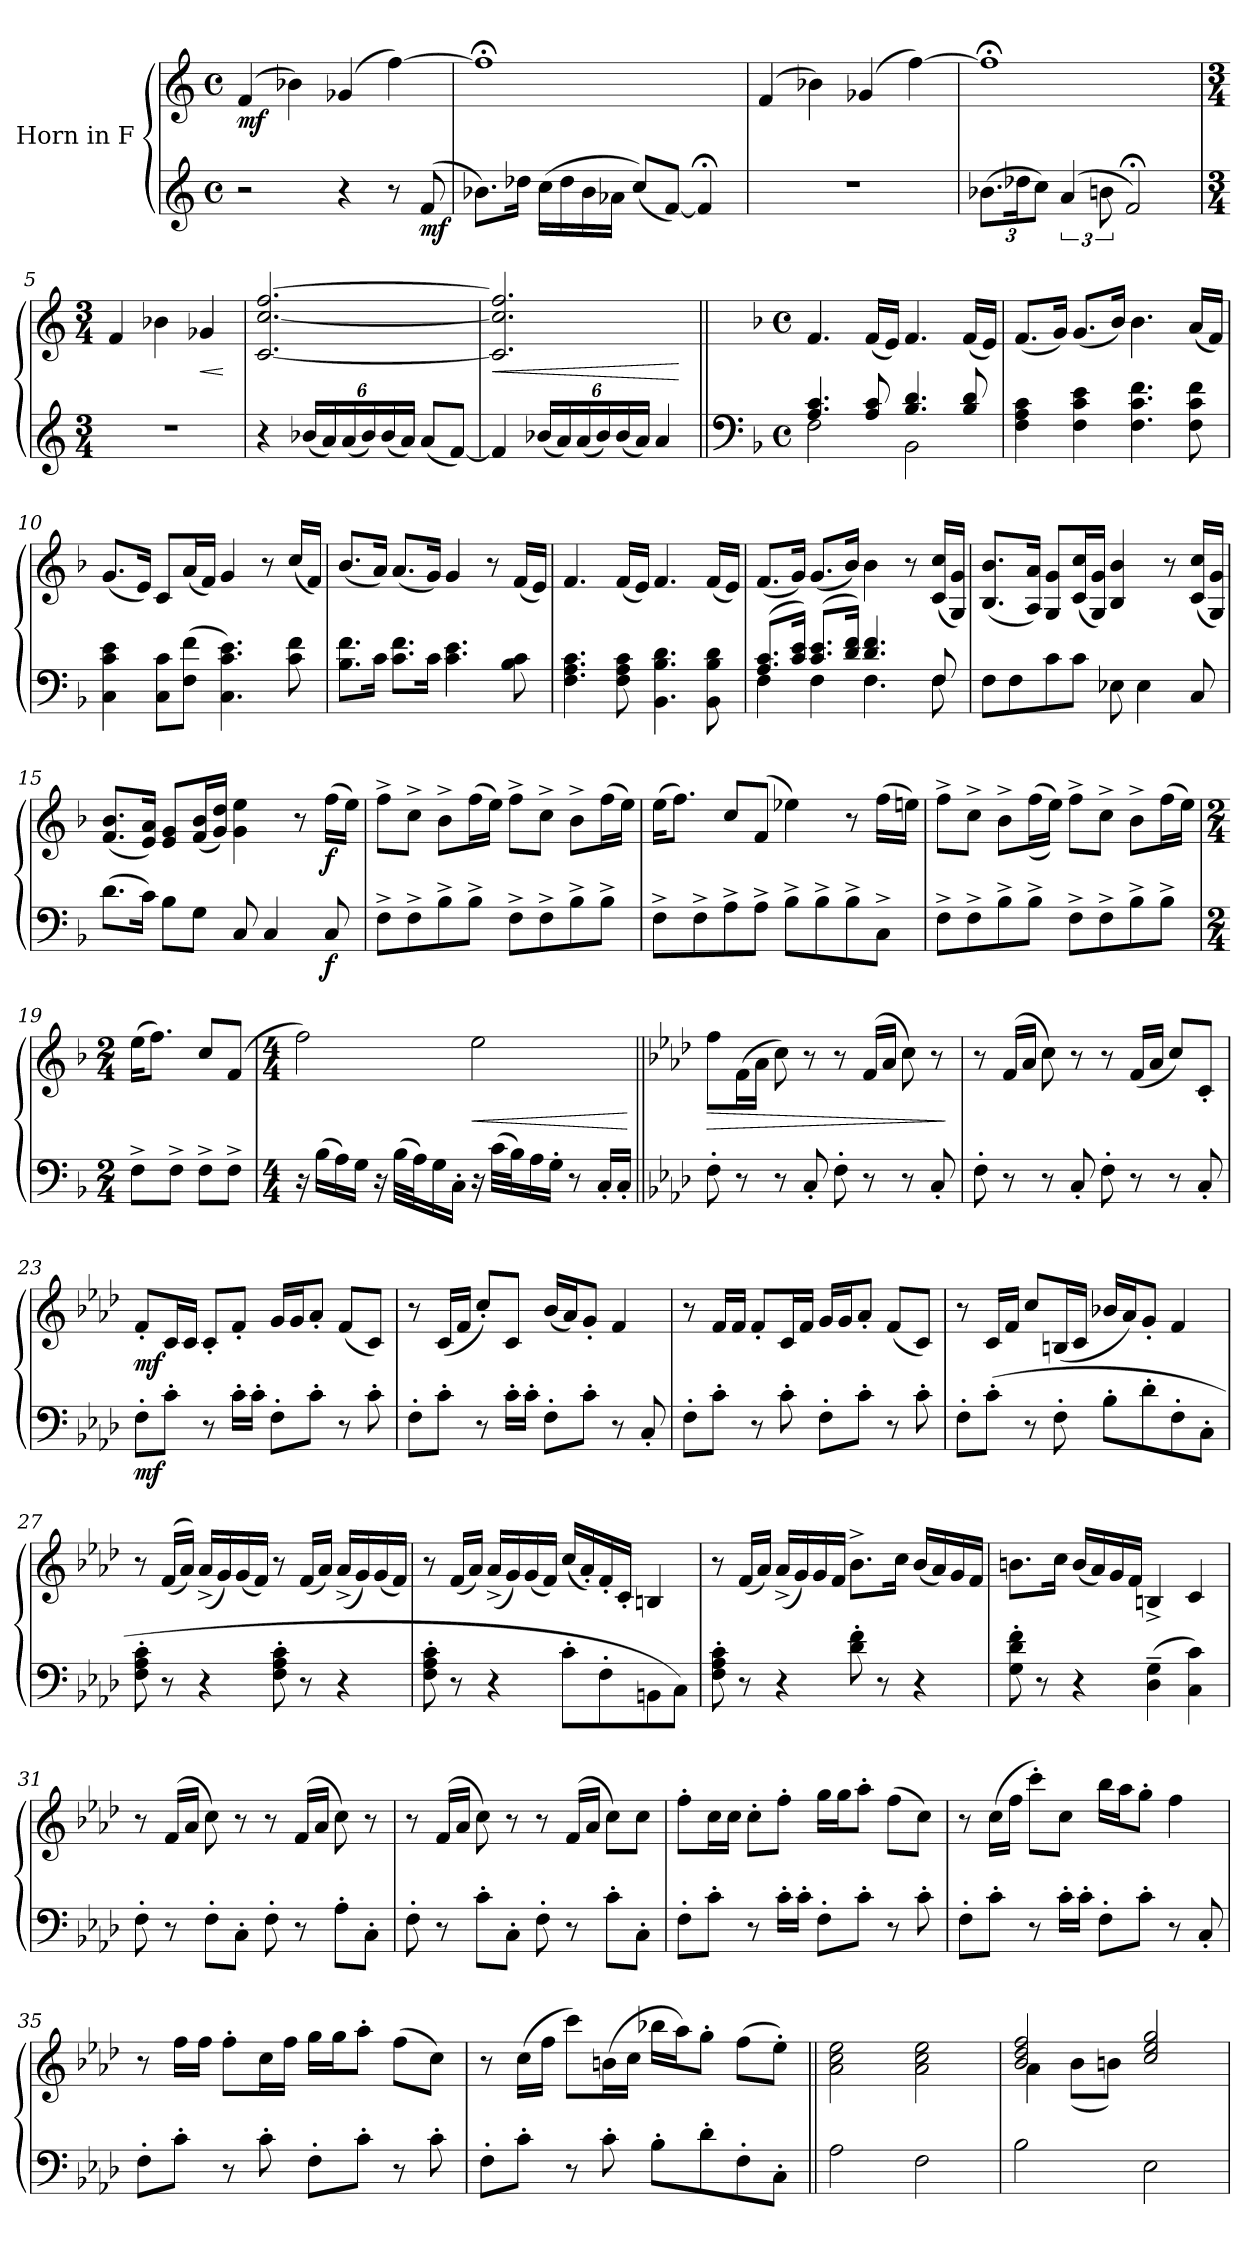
**kern	**dynam	**kern	**dynam
*part2	*part2	*part1	*part1
*staff2	*staff2	*staff1	*staff1
*I"Horn in F	*	*I"Horn in F	*
*clefG2	*	*clefG2	*
*ITrd4c7	*	*ITrd4c7	*
*k[b-]	*	*k[b-]	*
*M4/4	*	*M4/4	*
*met(c)	*	*met(c)	*
*MM60	*	*MM60	*
=1	=1	=1	=1
!	!	!	!LO:DY:b
2r	.	(4B-/	mf
.	.	4e-X\)	.
4r	.	(4c-X/	.
8r	.	[4b-\)	.
!	!LO:DY:b	!	!
(8B-/	mf	.	.
=2	=2	=2	=2
8.e-X\L)	.	1b-;<]	.
16g-X\Jk	.	.	.
(16f\LL	.	.	.
16g-\	.	.	.
16e-\	.	.	.
16d-X\JJ	.	.	.
(8f/L)	.	.	.
[8B-/J)	.	.	.
4B-;</]	.	.	.
=3	=3	=3	=3
1r	.	(4B-/	.
.	.	4e-X\)	.
.	.	(4c-X/	.
.	.	[4b-\)	.
=4	=4	=4	=4
*Xbrackettup	*	*	*
(12.e-X\L	.	1b-;<]	.
24g-X\K	.	.	.
12f\J)	.	.	.
*brackettup	*	*	*
(6d/	.	.	.
12en\	.	.	.
2B-;</)	.	.	.
=5	=5	=5	=5
*M3/4	*	*M3/4	*
2.r	.	4B-/	.
.	.	4e-X\	.
!	!	!	!LO:HP:b
.	.	4c-X/	<
.	.	.	[
!!LO:LB:g=z
=6	=6	=6	=6
4r	.	[2.F/ [2.f/ [2.b-/	.
*Xbrackettup	*	*	*
(24e-X/LL	.	.	.
24d/)	.	.	.
(24d/	.	.	.
24e-/)	.	.	.
(24e-/	.	.	.
24d/JJ)	.	.	.
(8d/L	.	.	.
[8B-/J)	.	.	.
=7	=7	=7	=7
!	!	!	!LO:HP:b
4B-/]	.	2.F/] 2.f/] 2.b-/]	<
(24e-X/LL	.	.	.
24d/)	.	.	.
(24d/	.	.	.
24e-/)	.	.	.
(24e-/	.	.	.
24d/JJ)	.	.	.
4d/	.	.	.
.	.	.	[
=8||	=8||	=8||	=8||
*clefF4	*	*	*
*k[b-e-]	*	*k[b-e-]	*
*M4/4	*	*M4/4	*
*met(c)	*	*met(c)	*
*^	*	*	*
4.D/ 4.F/	2BB-\	.	4.B-/	.
8D/ 8F/	.	.	(16B-/LL	.
.	.	.	16A/JJ)	.
4.E-/ 4.G/	2EE-\	.	4.B-/	.
8E-/ 8G/	.	.	(16B-/LL	.
.	.	.	16A/JJ)	.
*v	*v	*	*	*
=9	=9	=9	=9
4BB-\ 4D\ 4F\	.	(8.B-/L	.
.	.	16c/Jk)	.
4BB-\ 4F\ 4A\	.	(8.c/L	.
.	.	16e-/Jk)	.
4.BB-\ 4.F\ 4.B-\	.	4.e-\	.
8BB-\ 8F\ 8B-\	.	(16d/LL	.
.	.	16B-/JJ)	.
!!LO:LB:g=z
=10	=10	=10	=10
4FF\ 4F\ 4A\	.	(8.c/L	.
.	.	16A/Jk)	.
8FF\ 8F\L	.	8F/L	.
(8BB-\ 8B-\J	.	(16d/L	.
.	.	16B-/JJ)	.
4.FF\ 4.F\ 4.A\)	.	4c/	.
.	.	8r	.
8F\ 8B-\	.	(16f/LL	.
.	.	16B-/JJ)	.
=11	=11	=11	=11
8.E-\ 8.B-\L	.	(8.e-/L	.
16F\Jk	.	16d/Jk)	.
8.F\ 8.B-\L	.	(8.d/L	.
16F\Jk	.	16c/Jk)	.
4.F\ 4.A\	.	4c/	.
.	.	8r	.
8E-\ 8F\	.	(16B-/LL	.
.	.	16A/JJ)	.
=12	=12	=12	=12
4.BB-\ 4.D\ 4.F\	.	4.B-/	.
8BB-\ 8D\ 8F\	.	(16B-/LL	.
.	.	16A/JJ)	.
4.EE-\ 4.E-\ 4.G\	.	4.B-/	.
8EE-\ 8E-\ 8G\	.	(16B-/LL	.
.	.	16A/JJ)	.
=13	=13	=13	=13
*^	*	*	*
(8.D/ 8.F/L	4BB-\	.	(8.B-/L	.
16F/ 16A/Jk)	.	.	16c/Jk)	.
(8.F/ 8.A/L	4BB-\	.	(8.c/L	.
16G/ 16B-/Jk)	.	.	16e-/Jk)	.
4.G/ 4.B-/	4.BB-\	.	4e-\	.
.	.	.	8r	.
8BB-/	8BB-\	.	(16F/ 16f/LL	.
.	.	.	16C/ 16c/JJ)	.
*v	*v	*	*	*
!!LO:LB:g=z
=14	=14	=14	=14
8BB-\L	.	(8.E-/ 8.e-/L	.
8BB-\	.	.	.
.	.	16D/ 16d/Jk)	.
8F\	.	8C/ 8c/L	.
8F\J	.	(16F/ 16f/L	.
.	.	16C/ 16c/JJ)	.
8AA-X\	.	4E-/ 4e-/	.
4AA-\	.	.	.
.	.	8r	.
8FF/	.	(16F/ 16f/LL	.
.	.	16C/ 16c/JJ)	.
=15	=15	=15	=15
(8.G\L	.	(8.B-/ 8.e-/L	.
16F\Jk)	.	16A/ 16d/Jk)	.
8E-\L	.	8A/ 8c/L	.
8C\J	.	(16B-/ 16e-/L	.
.	.	16c/ 16g/JJ)	.
8FF/	.	4c\ 4a\	.
4FF/	.	.	.
.	.	8r	.
!	!LO:DY:b	!	!LO:DY:b
8FF/	f	(16b-\LL	f
.	.	16a\JJ)	.
=16	=16	=16	=16
8BB-^\L	.	8b-^\L	.
8BB-^\	.	8f^\J	.
8E-^\	.	8e-^\L	.
8E-^\J	.	(16b-\L	.
.	.	16a\JJ)	.
8BB-^\L	.	8b-^\L	.
8BB-^\	.	8f^\J	.
8E-^\	.	8e-^\L	.
8E-^\J	.	(16b-\L	.
.	.	16a\JJ)	.
=17	=17	=17	=17
8BB-^\L	.	(16a\KL	.
.	.	8.b-\J)	.
8BB-^\	.	.	.
8D^\	.	8f/L	.
8D^\J	.	(8B-/J	.
8E-^\L	.	4a-X\)	.
8E-^\	.	.	.
8E-^\	.	8r	.
8FF^\J	.	(16b-\LL	.
.	.	16an\JJ)	.
!!LO:LB:g=z
=18	=18	=18	=18
8BB-^\L	.	8b-^\L	.
8BB-^\	.	8f^\J	.
8E-^\	.	8e-^\L	.
8E-^\J	.	((16b-\L	.
.	.	16a\JJ))	.
8BB-^\L	.	8b-^\L	.
8BB-^\	.	8f^\J	.
8E-^\	.	8e-^\L	.
8E-^\J	.	(16b-\L	.
.	.	16a\JJ)	.
=19	=19	=19	=19
*M2/4	*	*M2/4	*
8BB-^\L	.	(16a\KL	.
.	.	8.b-\J)	.
8BB-^\J	.	.	.
8BB-^\L	.	8f/L	.
8BB-^\J	.	(8B-/J	.
=20	=20	=20	=20
*M4/4	*	*M4/4	*
16r	.	2b-\)	.
(16E-\LL	.	.	.
16D\)	.	.	.
16C\JJ	.	.	.
16r	.	.	.
(32E-\LLL	.	.	.
32D\J)	.	.	.
16C\	.	.	.
16FF'\JJ	.	.	.
!	!	!	!LO:HP:b
16r	.	2a\	<
(32F\LLL	.	.	.
32E-\J)	.	.	.
16D\	.	.	.
16C'\JJ	.	.	.
8r	.	.	.
16FF'/LL	.	.	.
16FF'/JJ	.	.	.
.	.	.	[
!!LO:PB:g=z
=21||	=21||	=21||	=21||
*k[b-e-a-d-g-]	*	*k[b-e-a-d-g-]	*
*	*	*MM98	*
!	!	!	!LO:HP:b
8BB-'\	.	8b-\L	>
8r	.	(16B-\L	.
.	.	16d-\JJ	.
8r	.	8f\)	.
8FF'/	.	8r	.
8BB-'\	.	8r	.
8r	.	(16B-/LL	.
.	.	16d-/JJ	.
8r	.	8f\)	.
8FF'/	.	8r	.
.	.	.	]
=22	=22	=22	=22
8BB-'\	.	8r	.
8r	.	(16B-/LL	.
.	.	16d-/JJ	.
8r	.	8f\)	.
8FF'/	.	8r	.
8BB-'\	.	8r	.
8r	.	(16B-/LL	.
.	.	16d-/JJ	.
8r	.	8f/L)	.
8FF'/	.	8F'/J	.
=23	=23	=23	=23
!	!LO:DY:b	!	!LO:DY:b
8BB-'\L	mf	8B-'/L	mf
8F'\J	.	16F/L	.
.	.	16F/JJ	.
8r	.	8F'/L	.
16F'\LL	.	8B-'/J	.
16F'\JJ	.	.	.
8BB-'\L	.	16c/LL	.
.	.	16c/J	.
8F'\J	.	8d-'/J	.
8r	.	(8B-/L	.
8F'\	.	8F/J)	.
!!LO:LB:g=z
=24	=24	=24	=24
8BB-'\L	.	8r	.
8F'\J	.	(16F/LL	.
.	.	16B-/JJ	.
8r	.	8f'/L)	.
16F'\LL	.	8F/J	.
16F'\JJ	.	.	.
8BB-'\L	.	(16e-/LL	.
.	.	16d-/J)	.
8F'\J	.	8c'/J	.
8r	.	4B-/	.
8FF'/	.	.	.
=25	=25	=25	=25
8BB-'\L	.	8r	.
8F'\J	.	16B-/LL	.
.	.	16B-/JJ	.
8r	.	8B-'/L	.
8F'\	.	16F/L	.
.	.	16B-/JJ	.
8BB-'\L	.	16c/LL	.
.	.	16c/J	.
8F'\J	.	8d-'/J	.
8r	.	(8B-/L	.
8F'\	.	8F/J)	.
=26	=26	=26	=26
8BB-'\L	.	8r	.
(8F'\J	.	16F/LL	.
.	.	16B-/JJ	.
8r	.	(8f/L	.
8BB-'\	.	(16En/L	.
.	.	16F/JJ	.
8E-'\L	.	16e-X/LL	.
.	.	16d-/J)	.
8G-'\	.	8c'/J	.
8BB-'\	.	4B-/	.
8FF'\J	.	.	.
!!LO:LB:g=z
=27	=27	=27	=27
8BB-\' 8D-\' 8F\'	.	8r	.
8r	.	((16B-/LL	.
.	.	16d-/JJ))	.
4r	.	(16d-^/LL	.
.	.	16c/)	.
.	.	(16c/	.
.	.	16B-/JJ)	.
8BB-\' 8D-\' 8F\'	.	8r	.
8r	.	(16B-/LL	.
.	.	16d-/JJ)	.
4r	.	(16d-^/LL	.
.	.	16c/)	.
.	.	(16c/	.
.	.	16B-/JJ)	.
=28	=28	=28	=28
8BB-\' 8D-\' 8F\'	.	8r	.
8r	.	(16B-/LL	.
.	.	16d-/JJ)	.
4r	.	(16d-^/LL	.
.	.	16c/)	.
.	.	(16c/	.
.	.	16B-/JJ)	.
8F'\L	.	(16f/LL	.
.	.	16d-'/)	.
8BB-'\	.	16B-'/	.
.	.	16F'/JJ	.
8EEn\	.	4En/	.
8FF\J)	.	.	.
=29	=29	=29	=29
8BB-\' 8D-\' 8F\'	.	8r	.
8r	.	(16B-/LL	.
.	.	16d-/JJ)	.
4r	.	(16d-^/LL	.
.	.	16c/)	.
.	.	16c/	.
.	.	16B-/JJ	.
8G-\' 8B-\'	.	8.e-^\L	.
8r	.	.	.
.	.	16f\Jk	.
4r	.	(16e-/LL	.
.	.	16d-/)	.
.	.	16c/	.
.	.	16B-/JJ	.
!!LO:LB:g=z
=30	=30	=30	=30
8C\' 8G-\' 8B-\'	.	8.en\L	.
8r	.	.	.
.	.	16f\Jk	.
4r	.	(16e/LL	.
.	.	16d-/)	.
.	.	16c/	.
.	.	16B-/JJ	.
(4GG-\~ 4C\~	.	4En^/	.
4FF\ 4F\)	.	4F/	.
=31	=31	=31	=31
8BB-'\	.	8r	.
8r	.	(16B-/LL	.
.	.	16d-/JJ	.
8BB-'\L	.	8f\)	.
8FF'\J	.	8r	.
8BB-'\	.	8r	.
8r	.	(16B-/LL	.
.	.	16d-/JJ	.
8D-'\L	.	8f\)	.
8FF'\J	.	8r	.
=32	=32	=32	=32
8BB-'\	.	8r	.
8r	.	(16B-/LL	.
.	.	16d-/JJ	.
8F'\L	.	8f\)	.
8FF'\J	.	8r	.
8BB-'\	.	8r	.
8r	.	(16B-/LL	.
.	.	16d-/JJ	.
8F'\L	.	8f\L)	.
8FF'\J	.	8f\J	.
=33	=33	=33	=33
8BB-'\L	.	8b-'\L	.
8F'\J	.	16f\L	.
.	.	16f\JJ	.
8r	.	8f'\L	.
16F'\LL	.	8b-'\J	.
16F'\JJ	.	.	.
8BB-'\L	.	16cc\LL	.
.	.	16cc\J	.
8F'\J	.	8dd-'\J	.
8r	.	(8b-\L	.
8F'\	.	8f\J)	.
!!LO:LB:g=z
=34	=34	=34	=34
8BB-'\L	.	8r	.
8F'\J	.	(16f\LL	.
.	.	16b-\JJ	.
8r	.	8ff'\L)	.
16F'\LL	.	8f\J	.
16F'\JJ	.	.	.
8BB-'\L	.	16ee-\LL	.
.	.	16dd-\J	.
8F'\J	.	8cc'\J	.
8r	.	4b-\	.
8FF'/	.	.	.
=35	=35	=35	=35
8BB-'\L	.	8r	.
8F'\J	.	16b-\LL	.
.	.	16b-\JJ	.
8r	.	8b-'\L	.
8F'\	.	16f\L	.
.	.	16b-\JJ	.
8BB-'\L	.	16cc\LL	.
.	.	16cc\J	.
8F'\J	.	8dd-'\J	.
8r	.	(8b-\L	.
8F'\	.	8f\J)	.
=36	=36	=36	=36
8BB-'\L	.	8r	.
8F'\J	.	(16f\LL	.
.	.	16b-\JJ	.
8r	.	8ff\L)	.
8F'\	.	(16en\L	.
.	.	16f\JJ	.
8E-'\L	.	16ee-X\LL	.
.	.	16dd-\J)	.
8G-'\	.	8cc'\J	.
8BB-'\	.	(8b-\L	.
8FF'\J	.	8a-'\J)	.
=37||	=37||	=37||	=37||
*	*	*MM90	*
2D-\	.	2d-\ 2f\ 2a-\	.
2BB-\	.	2d-\ 2f\ 2a-\	.
!!LO:PB:g=z
=38	=38	=38	=38
*	*	*^	*
2E-\	.	2e-/ 2g-/ 2b-/	4d-\	.
.	.	.	(8e-\L	.
.	.	.	8en\J)	.
2AA-\	.	2f/ 2a-/ 2cc/	2ryy	.
*	*	*v	*v	*
=	=	=	=
*-	*-	*-	*-
